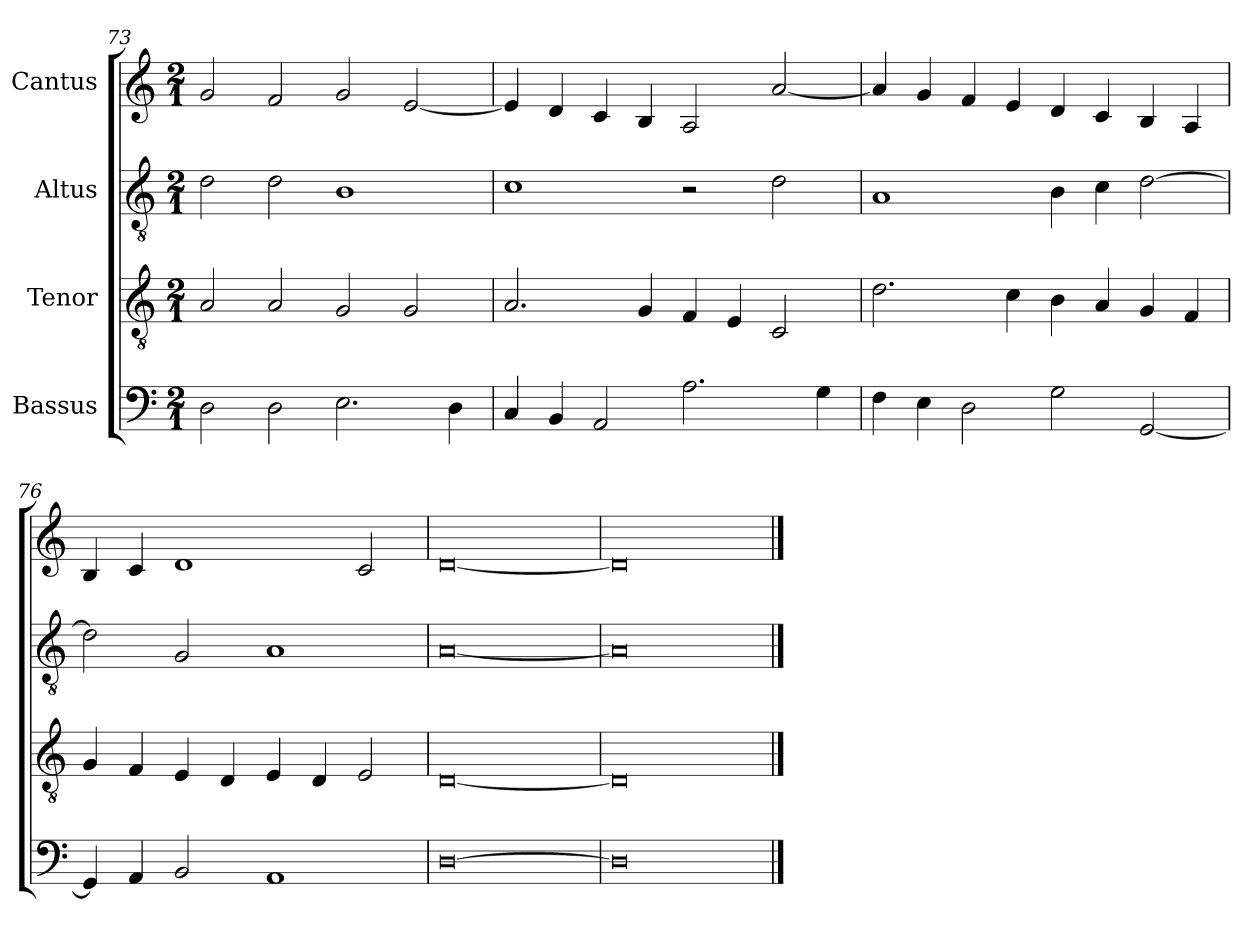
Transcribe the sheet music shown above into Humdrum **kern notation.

**kern	**kern	**kern	**kern
*part4	*part3	*part2	*part1
*staff4	*staff3	*staff2	*staff1
*I"Bassus	*I"Tenor	*I"Altus	*I"Cantus
*clefF4	*clefGv2	*clefGv2	*clefG2
*	*ITrd7c12	*ITrd7c12	*
*k[]	*k[]	*k[]	*k[]
*C:	*C:	*C:	*C:
*M2/1	*M2/1	*M2/1	*M2/1
=73	=73	=73	=73
2Di\	2AAi/	2Di\	2gi/
2Di\	2AAi/	2Di\	2fi/
2.Ei\	2GGi/	1BBi	2gi/
.	2GGi/	.	[<2ei/
4Di\	.	.	.
=74	=74	=74	=74
4Ci/	2.AAi/	1Ci	4ei/]
4BBi/	.	.	4di/
2AAi/	.	.	4ci/
.	4GGi/	.	4Bi/
2.Ai\	4FFi/	2r	2Ai/
.	4EEi/	.	.
.	2CCi/	2Di\	[<2ai/
4Gi\	.	.	.
!!LO:LB:g=z
=75	=75	=75	=75
4Fi\	2.Di\	1AAi	4ai/]
4Ei\	.	.	4gi/
2Di\	.	.	4fi/
.	4Ci\	.	4ei/
2Gi\	4BBi\	4BBi\	4di/
.	4AAi/	4Ci\	4ci/
[<2GGi/	4GGi/	[>2Di\	4Bi/
.	4FFi/	.	4Ai/
=76	=76	=76	=76
4GGi/]	4GGi/	2Di\]	4Bi/
4AAi/	4FFi/	.	4ci/
2BBi/	4EEi/	2GGi/	1di
.	4DDi/	.	.
1AAi	4EEi/	1AAi	.
.	4DDi/	.	.
.	2EEi/	.	2ci/
=77	=77	=77	=77
[>0Di	[<0DDi	[<0AAi	[<0di
=78	=78	=78	=78
0Di]	0DDi]	0AAi]	0di]
==	==	==	==
*-	*-	*-	*-
